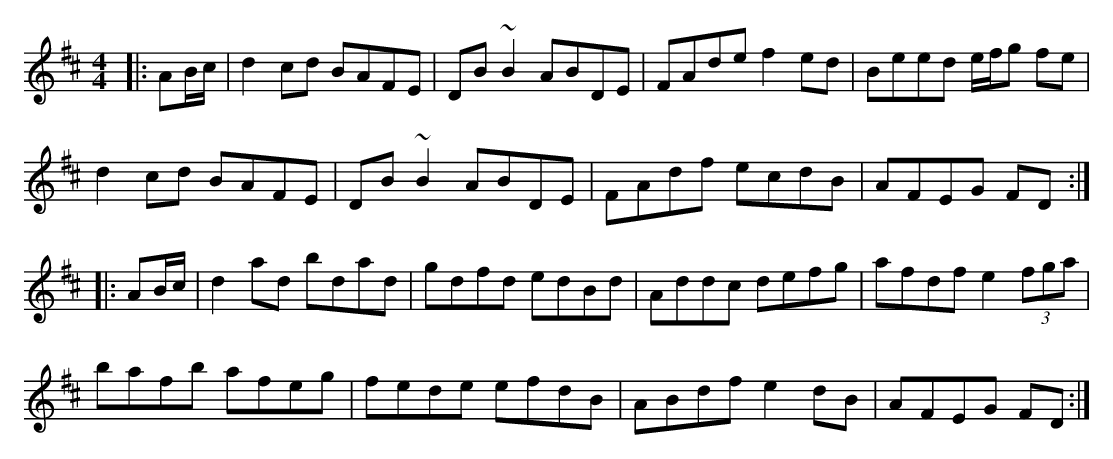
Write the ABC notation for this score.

X:1
M:4/4
K:D
|:AB/c/|d2cd BAFE|DB~B2 ABDE|FAde f2ed|Beed e/f/g fe|
d2cd BAFE|DB~B2 ABDE|FAdf ecdB|AFEG FD:|
|:AB/c/|d2ad bdad|gdfd edBd|Addc defg|afdf e2(3fga|
bafb afeg|fede efdB|ABdf e2dB|AFEG FD:|
